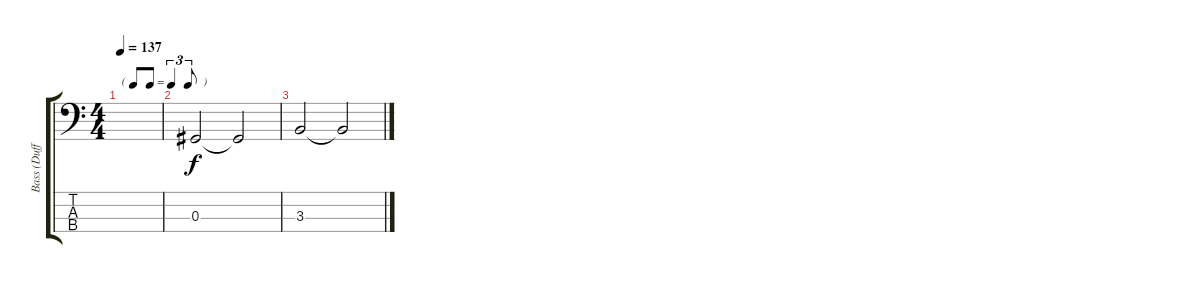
\track ("Bass (Duff)" "Bass (Duff") {instrument electricbassfinger}
\staff {score tabs}
\tuning (Gb2 Db2 Ab1 Eb1) {hide}
\ts (4 4)
\tf triplet8th
\tempo 137
\clef f4
\ks c
|
0.3.2 0.3{t}.2 |
3.3.2 3.3{t}.2
